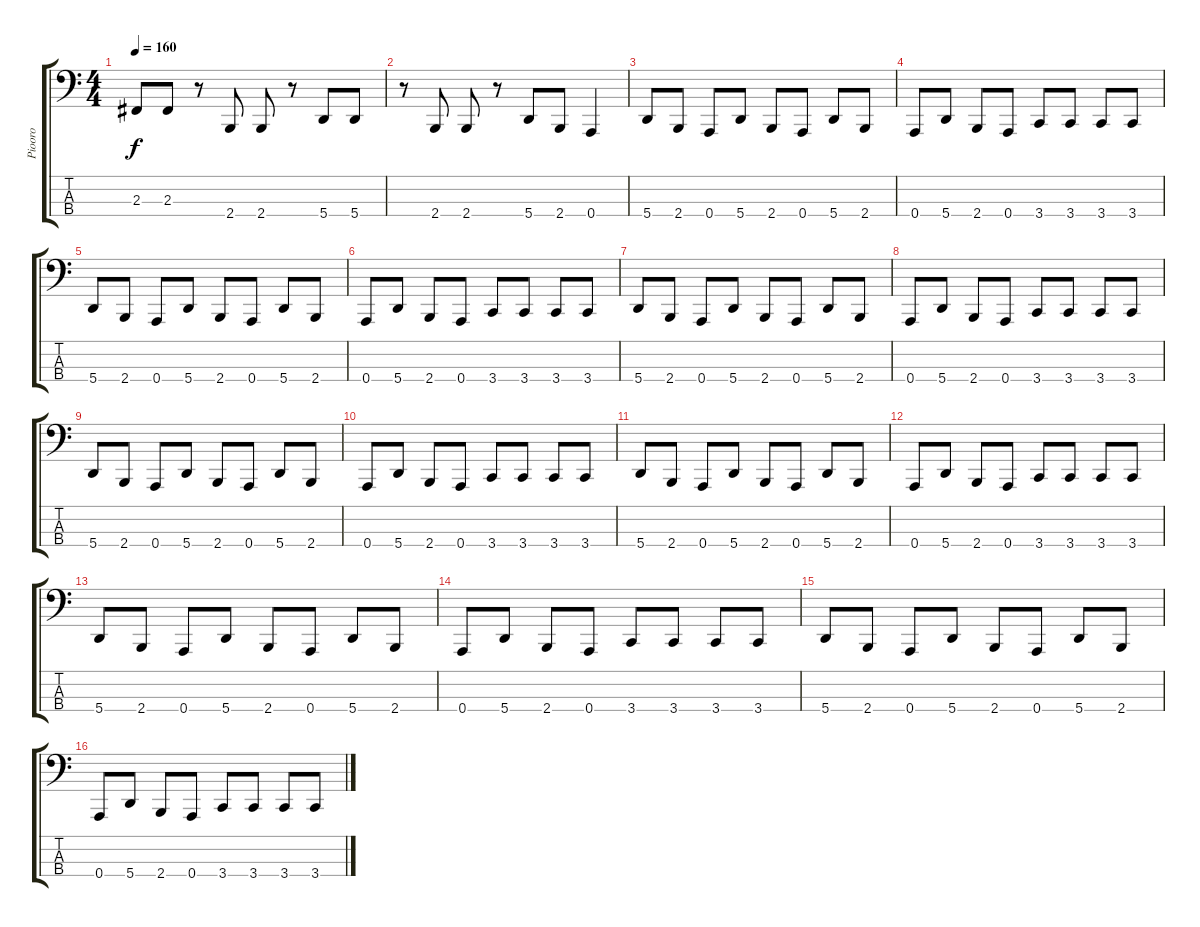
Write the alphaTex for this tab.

\track ("Piooro" "Piooro") {instrument electricbassfinger}
\staff {score tabs}
\tuning (D2 A1 E1 A0) {hide}
\ts (4 4)
\tempo 160
\clef f4
\ks c
2.3.8{dy f} 2.3.8 r.8 2.4.8 2.4.8 r.8 5.4.8 5.4.8 |
r.8 2.4.8 2.4.8 r.8 5.4.8 2.4.8 0.4.4 |
5.4.8 2.4.8 0.4.8 5.4.8 2.4.8 0.4.8 5.4.8 2.4.8 |
0.4.8 5.4.8 2.4.8 0.4.8 3.4.8 3.4.8 3.4.8 3.4.8 |
5.4.8 2.4.8 0.4.8 5.4.8 2.4.8 0.4.8 5.4.8 2.4.8 |
0.4.8 5.4.8 2.4.8 0.4.8 3.4.8 3.4.8 3.4.8 3.4.8 |
5.4.8 2.4.8 0.4.8 5.4.8 2.4.8 0.4.8 5.4.8 2.4.8 |
0.4.8 5.4.8 2.4.8 0.4.8 3.4.8 3.4.8 3.4.8 3.4.8 |
5.4.8 2.4.8 0.4.8 5.4.8 2.4.8 0.4.8 5.4.8 2.4.8 |
0.4.8 5.4.8 2.4.8 0.4.8 3.4.8 3.4.8 3.4.8 3.4.8 |
5.4.8 2.4.8 0.4.8 5.4.8 2.4.8 0.4.8 5.4.8 2.4.8 |
0.4.8 5.4.8 2.4.8 0.4.8 3.4.8 3.4.8 3.4.8 3.4.8 |
5.4.8 2.4.8 0.4.8 5.4.8 2.4.8 0.4.8 5.4.8 2.4.8 |
0.4.8 5.4.8 2.4.8 0.4.8 3.4.8 3.4.8 3.4.8 3.4.8 |
5.4.8 2.4.8 0.4.8 5.4.8 2.4.8 0.4.8 5.4.8 2.4.8 |
0.4.8 5.4.8 2.4.8 0.4.8 3.4.8 3.4.8 3.4.8 3.4.8
